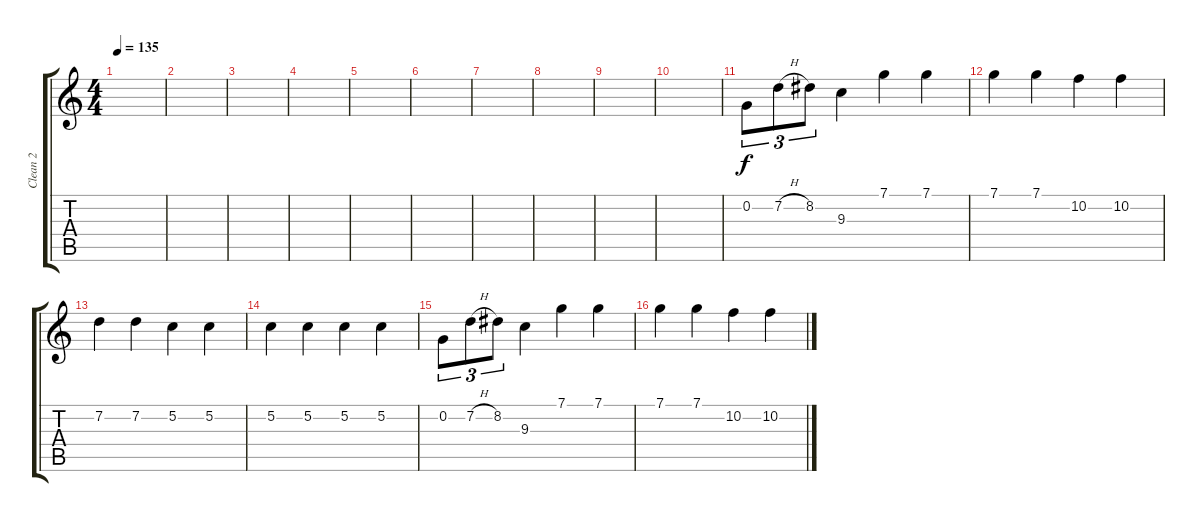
\track ("Clean 2" "Clean 2") {instrument acousticguitarnylon}
\staff {score tabs}
\tuning (C4 G3 Eb3 Bb2 F2 C2) {hide}
\ts (4 4)
\tempo 135
\clef g2
\ks c
|
|
|
|
|
|
|
|
|
|
0.2.8{tu (3 2)} 7.2{h}.8{tu (3 2)} 8.2.8{tu (3 2)} 9.3.4 7.1.4 7.1.4 |
7.1.4 7.1.4 10.2.4 10.2.4 |
7.2.4 7.2.4 5.2.4 5.2.4 |
5.2.4 5.2.4 5.2.4 5.2.4 |
0.2.8{tu (3 2)} 7.2{h}.8{tu (3 2)} 8.2.8{tu (3 2)} 9.3.4 7.1.4 7.1.4 |
7.1.4 7.1.4 10.2.4 10.2.4
